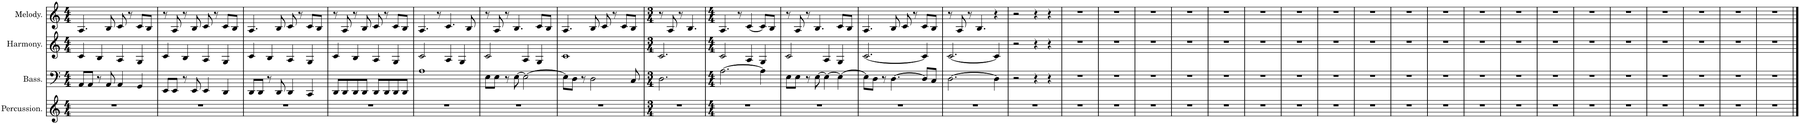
**kern	**kern	**kern	**kern
*part4	*part3	*part2	*part1
*staff4	*staff3	*staff2	*staff1
*I"Percussion.	*I"Bass.	*I"Harmony.	*I"Melody.
*I'Prc.	*I'Bas.	*I'Har.	*I'Mel.
*clefG2	*clefF4	*clefG2	*clefG2
*k[]	*k[]	*k[]	*k[]
*M4/4	*M4/4	*M4/4	*M4/4
=1	=1	=1	=1
1r	8AA/L	4c/	4.A/
.	8AA/J	.	.
.	8r	4B/	.
.	8AA/	.	8B/
.	4AA/	4A/	8c/
.	.	.	8r
.	4GG/	4G/	8c/L
.	.	.	8B/J
=2	=2	=2	=2
1r	8EE/L	4c/	8r
.	8EE/J	.	8A/
.	8r	4B/	8r
.	8EE/	.	8B/
.	4EE/	4A/	8c/
.	.	.	8r
.	4DD/	4G/	8c/L
.	.	.	8B/J
=3	=3	=3	=3
1r	8DD/L	4c/	4.A/
.	8DD/J	.	.
.	8r	4B/	.
.	8DD/	.	8B/
.	4DD/	4A/	8c/
.	.	.	8r
.	4CC/	4G/	8c/L
.	.	.	8B/J
=4	=4	=4	=4
1r	8DD/L	4c/	8r
.	8DD/	.	8A/
.	8DD/	4B/	8r
.	8DD/J	.	8B/
.	8DD/L	4A/	8c/
.	8DD/	.	8r
.	8DD/	4G/	8c/L
.	8DD/J	.	8B/J
=5	=5	=5	=5
1r	1A	2c/	4.A/
.	.	.	8r
.	.	4A/	4.c/
.	.	4G/	.
.	.	.	8B/
=6	=6	=6	=6
1r	8E\L	2c/	8r
.	8E\J	.	8A/
.	8r	.	8r
.	[8E\	.	4.B/
.	2E\_	4A/	.
.	.	4G/	8c/L
.	.	.	8B/J
=7	=7	=7	=7
1r	8E\L]	1c	4.A/
.	8D\J	.	.
.	8r	.	.
.	2D\	.	8B/
.	.	.	8c/
.	.	.	8r
.	.	.	8c/L
.	8C/	.	8B/J
=8	=8	=8	=8
*M3/4	*M3/4	*M3/4	*M3/4
2.r	2.D\	2.c/	8r
.	.	.	8A/
.	.	.	8r
.	.	.	4.B/
=9	=9	=9	=9
*M4/4	*M4/4	*M4/4	*M4/4
1r	[2.A\	2c/	4.A/
.	.	.	8r
.	.	4A/	[4c/
.	4A\]	4G/	8c/L]
.	.	.	8B/J
=10	=10	=10	=10
1r	8E\L	2c/	8r
.	8E\J	.	8A/
.	8r	.	8r
.	[8E\	.	4.B/
.	4E\_	4A/	.
.	4E\_	4G/	8c/L
.	.	.	8B/J
=11	=11	=11	=11
1r	8E\L]	[2.c/	4.A/
.	8D\J	.	.
.	8r	.	.
.	[4.D\	.	8B/
.	.	.	8c/
.	.	.	8r
.	8D/L]	4c/]	8c/L
.	8C/J	.	8B/J
=12	=12	=12	=12
1r	[2.D\	[2.c/	8r
.	.	.	8A/
.	.	.	8r
.	.	.	4.B/
.	4D\]	4c/]	4r
=13	=13	=13	=13
1r	2r	2r	2r
.	4r	4r	4r
.	4r	4r	4r
=14	=14	=14	=14
1r	1r	1r	1r
=15	=15	=15	=15
1r	1r	1r	1r
=16	=16	=16	=16
1r	1r	1r	1r
=17	=17	=17	=17
1r	1r	1r	1r
=18	=18	=18	=18
1r	1r	1r	1r
=19	=19	=19	=19
1r	1r	1r	1r
=20	=20	=20	=20
1r	1r	1r	1r
=21	=21	=21	=21
1r	1r	1r	1r
=22	=22	=22	=22
1r	1r	1r	1r
=23	=23	=23	=23
1r	1r	1r	1r
=24	=24	=24	=24
1r	1r	1r	1r
=25	=25	=25	=25
1r	1r	1r	1r
=26	=26	=26	=26
1r	1r	1r	1r
=27	=27	=27	=27
1r	1r	1r	1r
=28	=28	=28	=28
1r	1r	1r	1r
=29	=29	=29	=29
1r	1r	1r	1r
=30	=30	=30	=30
1r	1r	1r	1r
=31	=31	=31	=31
1r	1r	1r	1r
=32	=32	=32	=32
1r	1r	1r	1r
=33	=33	=33	=33
1r	1r	1r	1r
==	==	==	==
*-	*-	*-	*-
